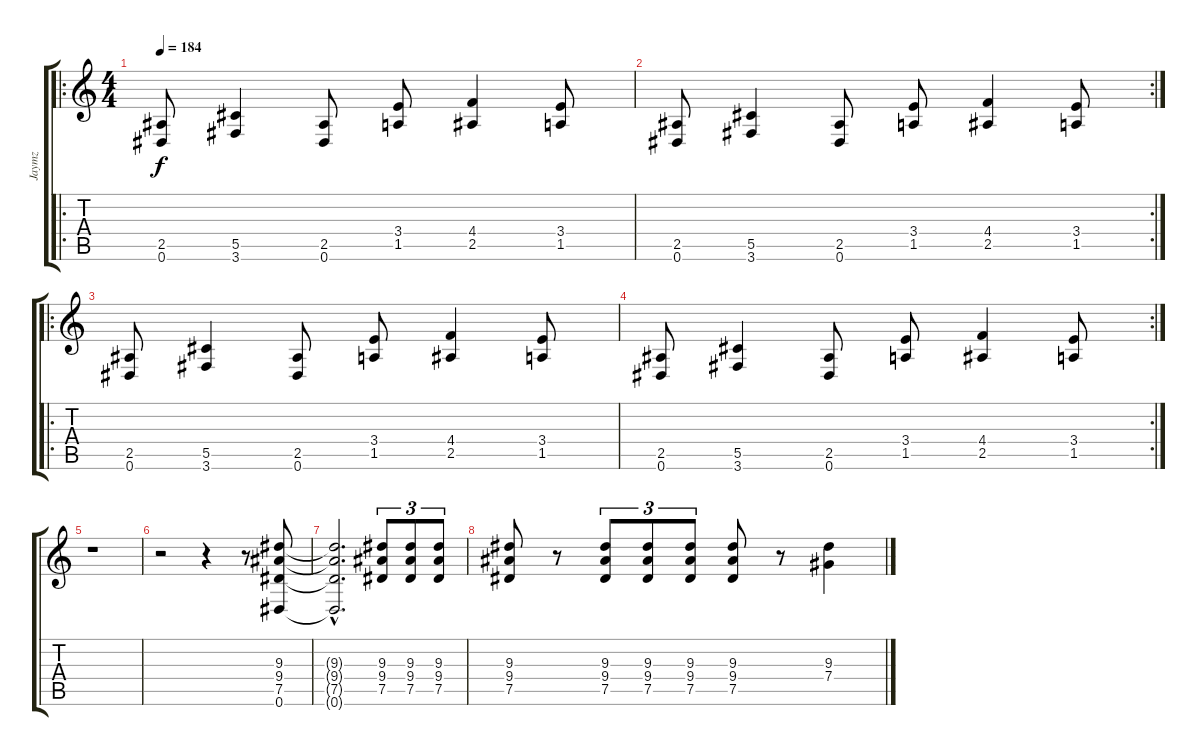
\track ("Jaymz" "Jaymz") {instrument distortionguitar}
\staff {score tabs}
\tuning (Eb4 Bb3 Gb3 Db3 Ab2 Eb2) {hide}
\ro
\ts (4 4)
\tempo 184
\clef g2
\ks c
(2.5 0.6).8{dy f} (5.5 3.6).4 (2.5 0.6).8 (3.4 1.5).8 (4.4 2.5).4 (3.4 1.5).8 |
\rc 2
(2.5 0.6).8 (5.5 3.6).4 (2.5 0.6).8 (3.4 1.5).8 (4.4 2.5).4 (3.4 1.5).8 |
\ro
(2.5 0.6).8 (5.5 3.6).4 (2.5 0.6).8 (3.4 1.5).8 (4.4 2.5).4 (3.4 1.5).8 |
\rc 2
(2.5 0.6).8 (5.5 3.6).4 (2.5 0.6).8 (3.4 1.5).8 (4.4 2.5).4 (3.4 1.5).8 |
r.1 |
r.2 r.4 r.8 (9.3 9.4 7.5 0.6).8 |
(9.3{hac t} 9.4{hac t} 7.5{hac t} 0.6{hac t}).2{d} (9.3 9.4 7.5).8{tu (3 2)} (9.3 9.4 7.5).8{tu (3 2)} (9.3 9.4 7.5).8{tu (3 2)} |
(9.3 9.4 7.5).8 r.8 (9.3 9.4 7.5).8{tu (3 2)} (9.3 9.4 7.5).8{tu (3 2)} (9.3 9.4 7.5).8{tu (3 2)} (9.3 9.4 7.5).8 r.8 (9.3 7.4).4
